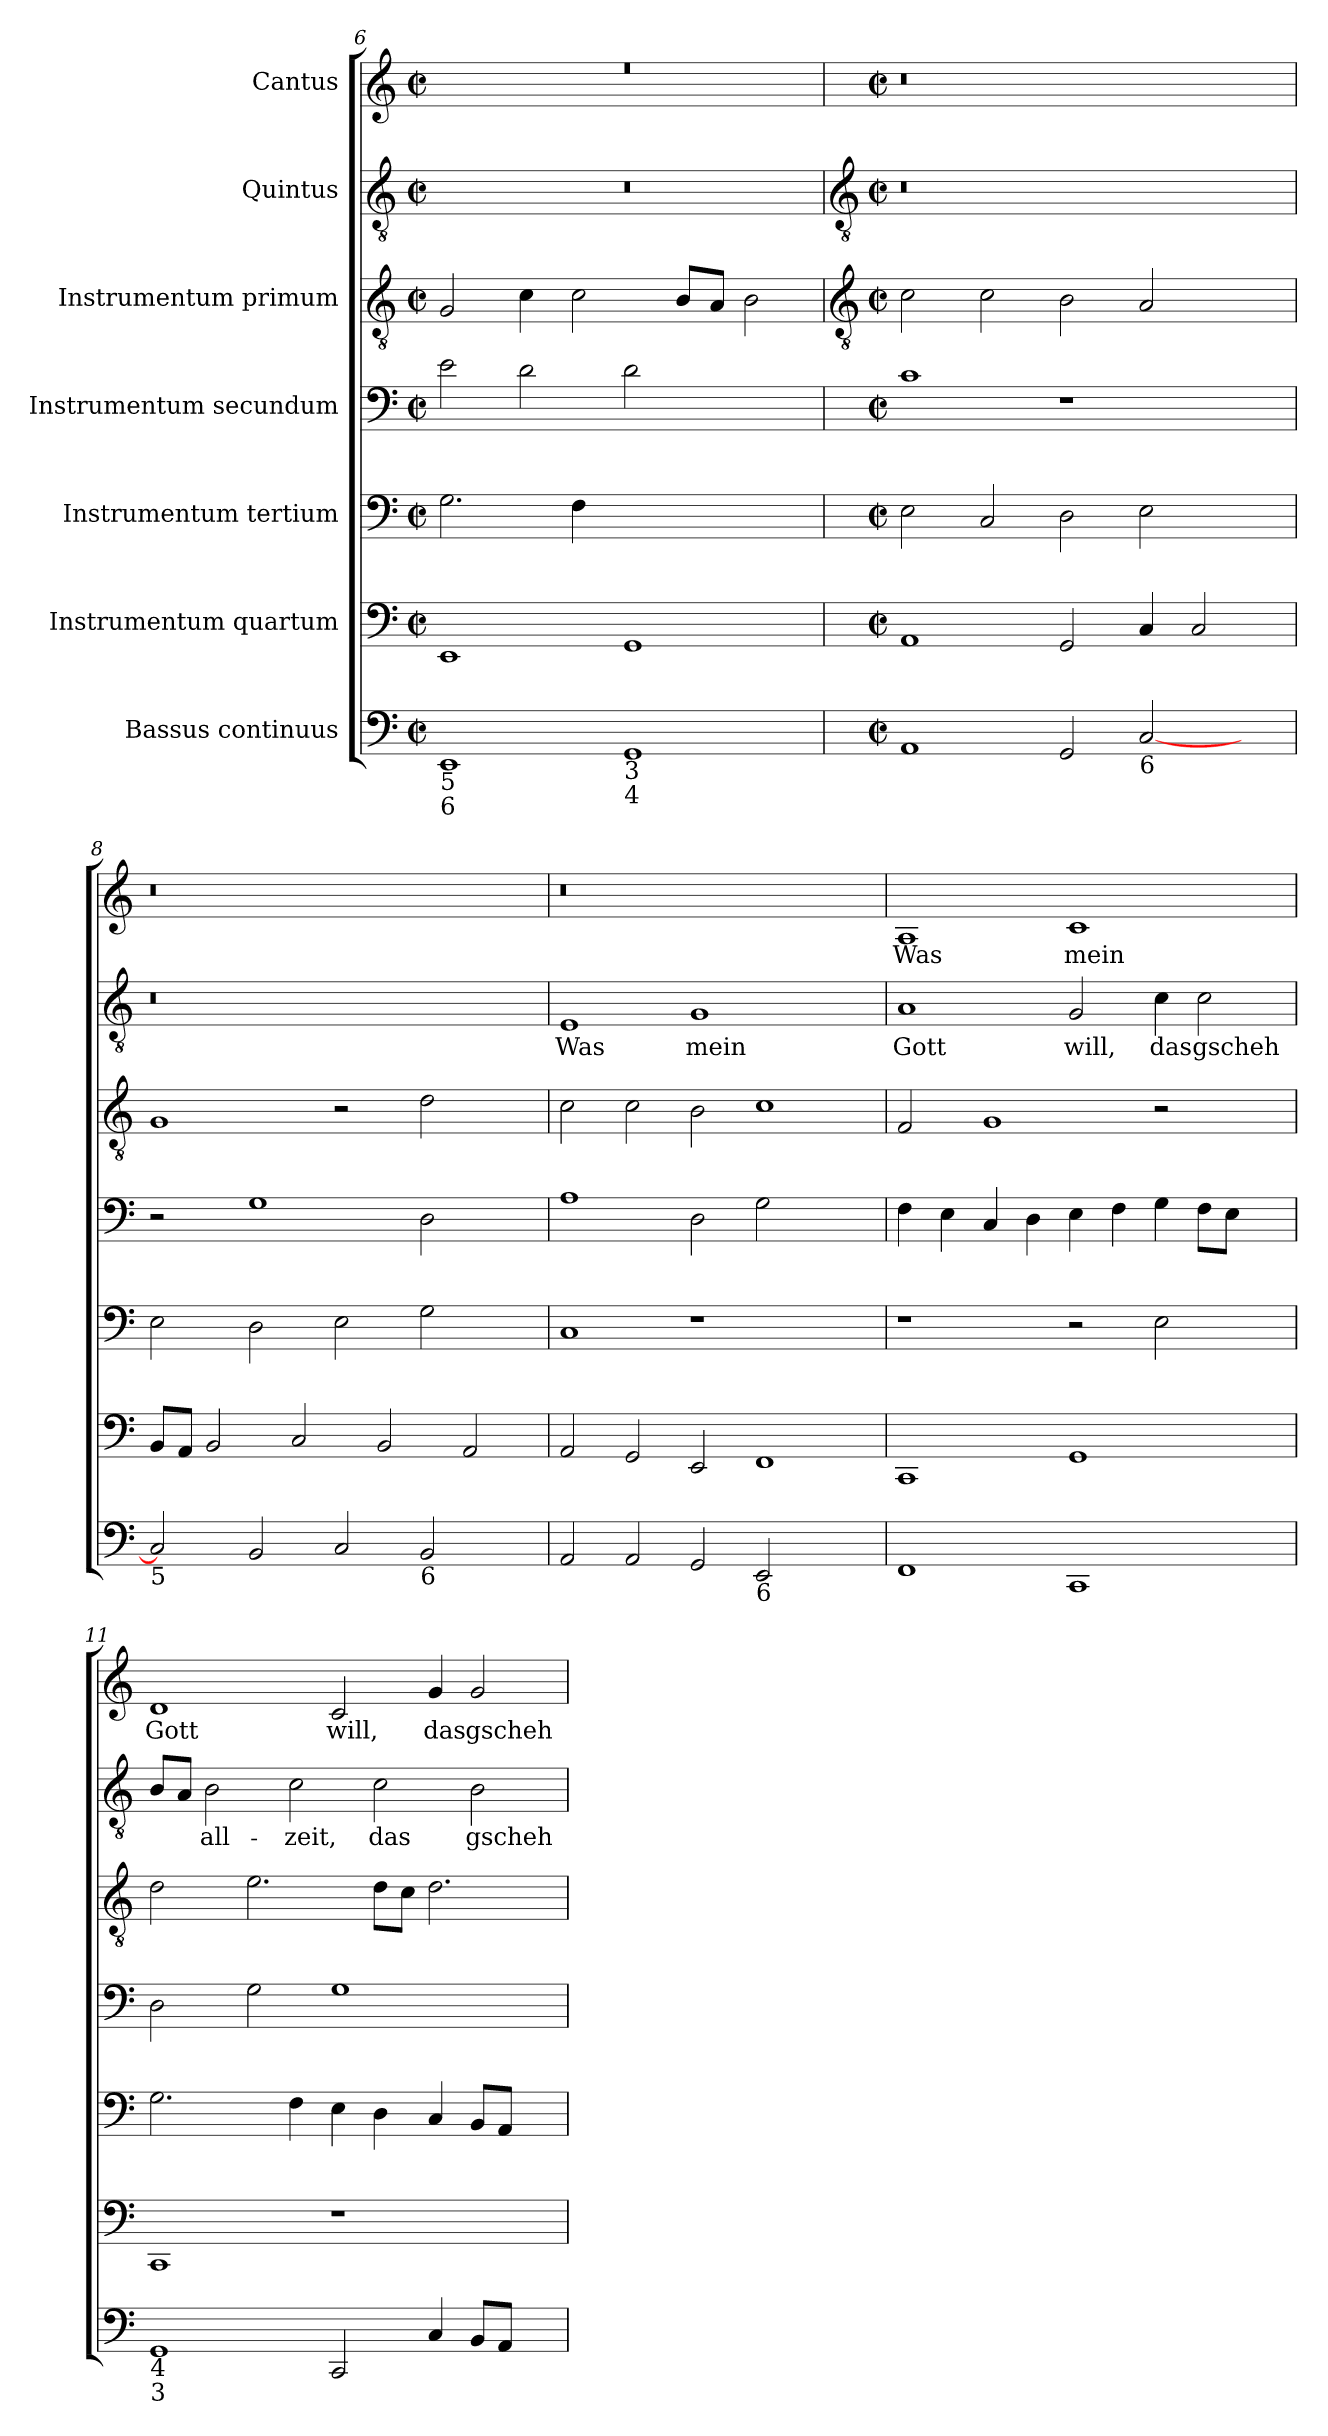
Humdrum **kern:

**kern	**kern	**kern	**kern	**kern	**kern	**text	**kern	**text
*part7	*part6	*part5	*part4	*part3	*part2	*part2	*part1	*part1
*staff7	*staff6	*staff5	*staff4	*staff3	*staff2	*staff2	*staff1	*staff1
*I"Bassus continuus	*I"Instrumentum quartum	*I"Instrumentum tertium	*I"Instrumentum secundum	*I"Instrumentum primum	*I"Quintus	*	*I"Cantus	*
*clefF4	*clefF4	*clefF4	*clefF4	*clefGv2	*clefGv2	*	*clefG2	*
*k[]	*k[]	*k[]	*k[]	*k[]	*k[]	*	*k[]	*
*C:	*C:	*C:	*C:	*C:	*C:	*	*C:	*
*M4/2	*M4/2	*M4/2	*M4/2	*M4/2	*M4/2	*	*M4/2	*
*met(c|)	*met(c|)	*met(c|)	*met(c|)	*met(c|)	*met(c|)	*	*met(c|)	*
=6	=6	=6	=6	=6	=6	=6	=6	=6
*	*	*	*	*	*	*	*^	*
!LO:TX:b:t=5	!	!	!	!	!	!	!	!	!
!LO:TX:b:t=6	!	!	!	!	!	!	!	!	!
1EE	1EE	2.G	2e	2G	0r	.	0r	0ryy	.
.	.	.	2d	4c	.	.	.	.	.
.	.	4F	.	2c	.	.	.	.	.
!LO:TX:b:t=3	!	!	!	!	!	!	!	!	!
!LO:TX:b:t=4	!	!	!	!	!	!	!	!	!
1GG	1GG	1ryy	2d	.	.	.	.	.	.
.	.	.	.	8BL	.	.	.	.	.
.	.	.	.	8AJ	.	.	.	.	.
.	.	.	2ryy	2B	.	.	.	.	.
!!LO:LB:g=z	!!
=7	=7	=7	=7	=7	=7	=7	=7	=7	=7
*	*	*	*	*clefGv2	*clefGv2	*	*	*	*
*M4/2	*M4/2	*M4/2	*M4/2	*M4/2	*M4/2	*	*M4/2	*	*
*met(c|)	*met(c|)	*met(c|)	*met(c|)	*met(c|)	*met(c|)	*	*met(c|)	*	*
1AA	1AA	2E	1c	2c	0r	.	0r	1ryy	.
.	.	2C	.	2c	.	.	.	.	.
2GG	2GG	2D	1r	2B	.	.	.	2ryy	.
!LO:TX:b:t=6	!	!	!	!	!	!	!	!	!
[2C	4C	2E	.	2A	.	.	.	4ryy	.
.	2C	.	.	.	.	.	.	4ryy	.
4ryy	.	4ryy	4ryy	4ryy	4ryy	.	4ryy	4ryy	.
=8	=8	=8	=8	=8	=8	=8	=8	=8	=8
!LO:TX:b:t=5	!	!	!	!	!	!	!	!	!
2C]	8BBL	2E	2r	1G	0r	.	0r	4ryy	.
.	8AAJ	.	.	.	.	.	.	.	.
.	2BB	.	.	.	.	.	.	0ryy	.
2BB	.	2D	1G	.	.	.	.	.	.
.	2C	.	.	.	.	.	.	.	.
2C	.	2E	.	2r	.	.	.	.	.
.	2BB	.	.	.	.	.	.	.	.
!LO:TX:b:t=6	!	!	!	!	!	!	!	!	!
2BB	.	2G	2D	2d	.	.	.	.	.
.	2AA	.	.	.	.	.	.	.	.
4ryy	.	4ryy	4ryy	4ryy	4ryy	.	4ryy	.	.
=9	=9	=9	=9	=9	=9	=9	=9	=9	=9
!	!	!	!	!	!	!LO:LY:b	!	!	!
2AA	2AA	1C	1A	2c	1E	Was	0r	2ryy	.
2AA	2GG	.	.	2c	.	.	.	0ryy	.
!	!	!	!	!	!	!LO:LY:b	!	!	!
2GG	2EE	1r	2D	2B	1G	mein	.	.	.
!LO:TX:b:t=6	!	!	!	!	!	!	!	!	!
2EE	1FF	.	2G	1c	.	.	.	.	.
2ryy	.	2ryy	2ryy	.	2ryy	.	2ryy	.	.
=10	=10	=10	=10	=10	=10	=10	=10	=10	=10
!	!	!	!	!	!	!LO:LY:b	!	!	!LO:LY:b
1FF	1CC	1r	4F	2F	1A	Gott	1A	4ryy	Was
.	.	.	4E	.	.	.	.	0ryy	.
.	.	.	4C	1G	.	.	.	.	.
.	.	.	4D	.	.	.	.	.	.
!	!	!	!	!	!	!LO:LY:b	!	!	!LO:LY:b
1CC	1GG	2r	4E	.	2G	will,	1c	.	mein
.	.	.	4F	.	.	.	.	.	.
!	!	!	!	!	!	!LO:LY:b	!	!	!
.	.	2E	4G	2r	4c	das	.	.	.
!	!	!	!	!	!	!LO:LY:b	!	!	!
.	.	.	8FL	.	2c	gscheh	.	.	.
.	.	.	8EJ	.	.	.	.	.	.
4ryy	4ryy	4ryy	4ryy	4ryy	.	.	4ryy	.	.
=11	=11	=11	=11	=11	=11	=11	=11	=11	=11
!LO:TX:b:t=4	!	!	!	!	!	!	!	!	!
!LO:TX:b:t=3	!	!	!	!	!	!	!	!	!
!	!	!	!	!	!	!	!	!	!LO:LY:b
1GG	1CC	2.G	2D	2d	8BL	.	1d	1ryy	Gott
.	.	.	.	.	8AJ	.	.	.	.
!	!	!	!	!	!	!LO:LY:b	!	!	!
.	.	.	.	.	2B	all-	.	.	.
.	.	.	2G	2.e	.	.	.	.	.
!	!	!	!	!	!	!LO:LY:b	!	!	!
.	.	4F	.	.	2c	-zeit,	.	.	.
!	!	!	!	!	!	!	!	!	!LO:LY:b
2CC	1r	4E	1G	.	.	.	2c	1ryy	will,
!	!	!	!	!	!	!LO:LY:b	!	!	!
.	.	4D	.	8dL	2c	das	.	.	.
.	.	.	.	8cJ	.	.	.	.	.
!	!	!	!	!	!	!	!	!	!LO:LY:b
4C	.	4C	.	2.d	.	.	4g	.	das
!	!	!	!	!	!	!LO:LY:b	!	!	!LO:LY:b
8BBL	.	8BBL	.	.	2B	gscheh	2g	.	gscheh
8AAJ	.	8AAJ	.	.	.	.	.	.	.
4ryy	4ryy	4ryy	4ryy	.	.	.	.	4ryy	.
*	*	*	*	*	*	*	*v	*v	*
=	=	=	=	=	=	=	=	=
*-	*-	*-	*-	*-	*-	*-	*-	*-
